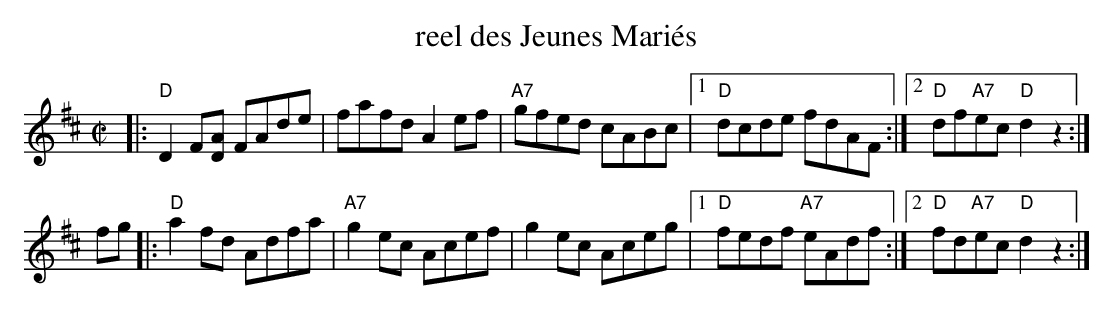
X:1
T: reel des Jeunes Mari\'es
M: C|
L: 1/8
K: D
|: "D"D2F[AD] FAde | fafd A2ef | "A7"gfed cABc |1 "D"dcde fdAF :|2 "D"df"A7"ec "D"d2z2 :|
fg \
|: "D"a2fd Adfa | "A7"g2ec Acef | g2ec Aceg |1 "D"fedf "A7"eAdf :|2 "D"fd"A7"ec "D"d2z2 :|
